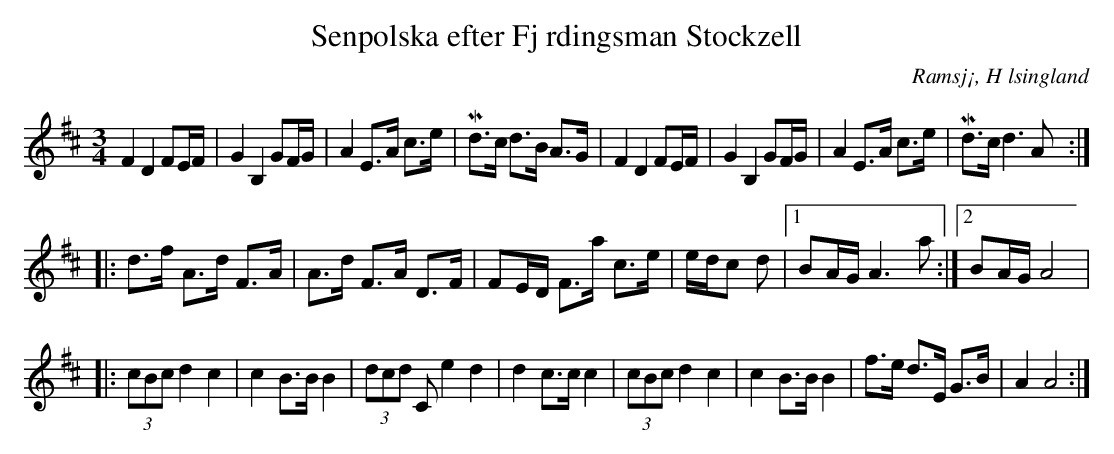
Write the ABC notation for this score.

X:1
T: Senpolska efter Fj rdingsman Stockzell
O: Ramsj¡, H lsingland
M:3/4
L:1/8
K:D
F2 D2 FE/F/|G2 B,2 GF/G/| A2 E>A c>e|Md>c d>B A>G|F2 D2 FE/F/|G2 B,2 GF/G/| A2 E>A c>e|Md>c d2>A2:|
|:d>f A>d F>A| A>d F>A D>F|FE/D/ F>a c>e|e/d/c d|1 BA/G/ A2>a2:|2 BA/G/ A4|
|:(3cBc d2 c2|c2 B>B B2|(3dcd Ce2 d2|d2 c>c c2|(3cBc d2 c2|c2 B>B B2|f>e d>E G>B|A2 A4:|
